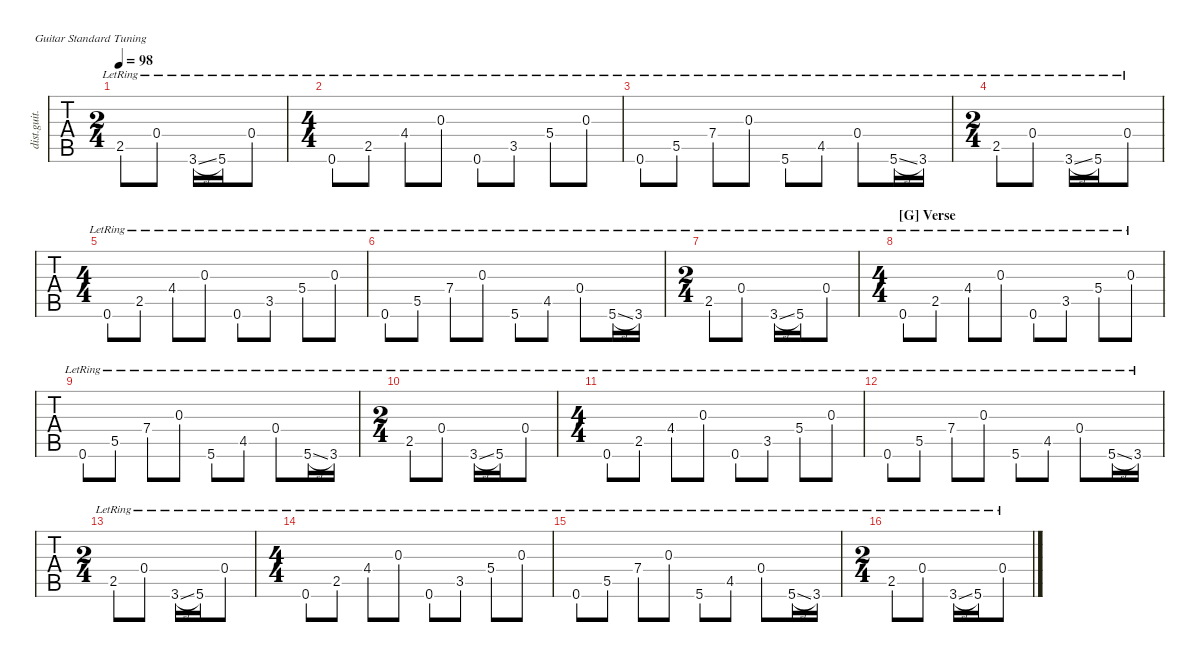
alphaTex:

\defaultSystemsLayout 4
\hideDynamics
\bracketExtendMode nobrackets
\track ("Clean Guitar (Kirk)" "dist.guit.") {instrument distortionguitar}
\staff {tabs}
\tuning (E4 B3 G3 D3 A2 E2)
\ts (2 4)
\beaming (8 2 2)
\tempo 98
\clef g2
\ks eminor
2.5{lr acc forcenatural}.8{dy mf} 0.4{lr acc forcenatural}.8 3.6{sl lr acc forcenatural}.16 5.6{lr acc forcenatural}.16 0.4{lr acc forcenatural}.8 |
\ts (4 4)
\beaming (8 2 2 2 2)
0.6{lr acc forcenatural}.8 2.5{lr acc forcenatural}.8 4.4{lr acc #}.8 0.3{lr acc forcenatural}.8 0.6{lr acc forcenatural}.8 3.5{lr acc forcenatural}.8 5.4{lr acc forcenatural}.8 0.3{lr acc forcenatural}.8 |
0.6{lr acc forcenatural}.8 5.5{lr acc forcenatural}.8 7.4{lr acc forcenatural}.8 0.3{lr acc forcenatural}.8 5.6{lr acc forcenatural}.8 4.5{lr acc #}.8 0.4{lr acc forcenatural}.8 5.6{sl lr acc forcenatural}.16 3.6{lr acc forcenatural}.16 |
\ts (2 4)
\beaming (8 2 2)
2.5{lr acc forcenatural}.8 0.4{lr acc forcenatural}.8 3.6{sl lr acc forcenatural}.16 5.6{lr acc forcenatural}.16 0.4{lr acc forcenatural}.8 |
\ts (4 4)
\beaming (8 2 2 2 2)
0.6{lr acc forcenatural}.8 2.5{lr acc forcenatural}.8 4.4{lr acc #}.8 0.3{lr acc forcenatural}.8 0.6{lr acc forcenatural}.8 3.5{lr acc forcenatural}.8 5.4{lr acc forcenatural}.8 0.3{lr acc forcenatural}.8 |
0.6{lr acc forcenatural}.8 5.5{lr acc forcenatural}.8 7.4{lr acc forcenatural}.8 0.3{lr acc forcenatural}.8 5.6{lr acc forcenatural}.8 4.5{lr acc #}.8 0.4{lr acc forcenatural}.8 5.6{sl lr acc forcenatural}.16 3.6{lr acc forcenatural}.16 |
\ts (2 4)
\beaming (8 2 2)
2.5{lr acc forcenatural}.8 0.4{lr acc forcenatural}.8 3.6{sl lr acc forcenatural}.16 5.6{lr acc forcenatural}.16 0.4{lr acc forcenatural}.8 |
\ts (4 4)
\beaming (8 2 2 2 2)
\section ("G" "Verse")
0.6{lr acc forcenatural}.8 2.5{lr acc forcenatural}.8 4.4{lr acc #}.8 0.3{lr acc forcenatural}.8 0.6{lr acc forcenatural}.8 3.5{lr acc forcenatural}.8 5.4{lr acc forcenatural}.8 0.3{lr acc forcenatural}.8 |
0.6{lr acc forcenatural}.8 5.5{lr acc forcenatural}.8 7.4{lr acc forcenatural}.8 0.3{lr acc forcenatural}.8 5.6{lr acc forcenatural}.8 4.5{lr acc #}.8 0.4{lr acc forcenatural}.8 5.6{sl lr acc forcenatural}.16 3.6{lr acc forcenatural}.16 |
\ts (2 4)
\beaming (8 2 2)
2.5{lr acc forcenatural}.8 0.4{lr acc forcenatural}.8 3.6{sl lr acc forcenatural}.16 5.6{lr acc forcenatural}.16 0.4{lr acc forcenatural}.8 |
\ts (4 4)
\beaming (8 2 2 2 2)
0.6{lr acc forcenatural}.8 2.5{lr acc forcenatural}.8 4.4{lr acc #}.8 0.3{lr acc forcenatural}.8 0.6{lr acc forcenatural}.8 3.5{lr acc forcenatural}.8 5.4{lr acc forcenatural}.8 0.3{lr acc forcenatural}.8 |
0.6{lr acc forcenatural}.8 5.5{lr acc forcenatural}.8 7.4{lr acc forcenatural}.8 0.3{lr acc forcenatural}.8 5.6{lr acc forcenatural}.8 4.5{lr acc #}.8 0.4{lr acc forcenatural}.8 5.6{sl lr acc forcenatural}.16 3.6{lr acc forcenatural}.16 |
\ts (2 4)
\beaming (8 2 2)
2.5{lr acc forcenatural}.8 0.4{lr acc forcenatural}.8 3.6{sl lr acc forcenatural}.16 5.6{lr acc forcenatural}.16 0.4{lr acc forcenatural}.8 |
\ts (4 4)
\beaming (8 2 2 2 2)
0.6{lr acc forcenatural}.8 2.5{lr acc forcenatural}.8 4.4{lr acc #}.8 0.3{lr acc forcenatural}.8 0.6{lr acc forcenatural}.8 3.5{lr acc forcenatural}.8 5.4{lr acc forcenatural}.8 0.3{lr acc forcenatural}.8 |
0.6{lr acc forcenatural}.8 5.5{lr acc forcenatural}.8 7.4{lr acc forcenatural}.8 0.3{lr acc forcenatural}.8 5.6{lr acc forcenatural}.8 4.5{lr acc #}.8 0.4{lr acc forcenatural}.8 5.6{sl lr acc forcenatural}.16 3.6{lr acc forcenatural}.16 |
\ts (2 4)
\beaming (8 2 2)
2.5{lr acc forcenatural}.8 0.4{lr acc forcenatural}.8 3.6{sl lr acc forcenatural}.16 5.6{lr acc forcenatural}.16 0.4{lr acc forcenatural}.8
